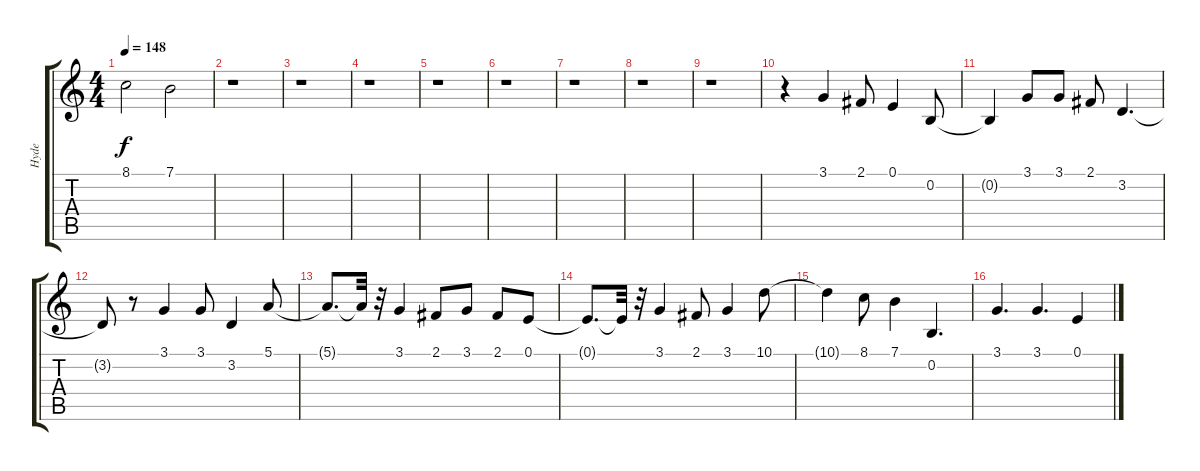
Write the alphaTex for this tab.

\track ("Hyde" "Hyde") {instrument flute}
\staff {score tabs}
\tuning (E4 B3 G3 D3 A2 E2) {hide}
\ts (4 4)
\tempo 148
\clef g2
\ks c
8.1{t}.2{dy f} 7.1.2 |
r.1 |
r.1 |
r.1 |
r.1 |
r.1 |
r.1 |
r.1 |
r.1 |
r.4 3.1.4 2.1.8 0.1.4 0.2.8 |
0.2{t}.4 3.1.8 3.1.8 2.1.8 3.2.4{d} |
3.2{t}.8 r.8 3.1.4 3.1.8 3.2.4 5.1.8 |
5.1{t}.8{d} 5.1{t}.32 r.32 3.1.4 2.1.8 3.1.8 2.1.8 0.1.8 |
0.1{t}.8{d} 0.1{t}.32 r.32 3.1.4 2.1.8 3.1.4 10.1.8 |
10.1{t}.4 8.1.8 7.1.4 0.2.4{d} |
3.1.4{d} 3.1.4{d} 0.1.4
